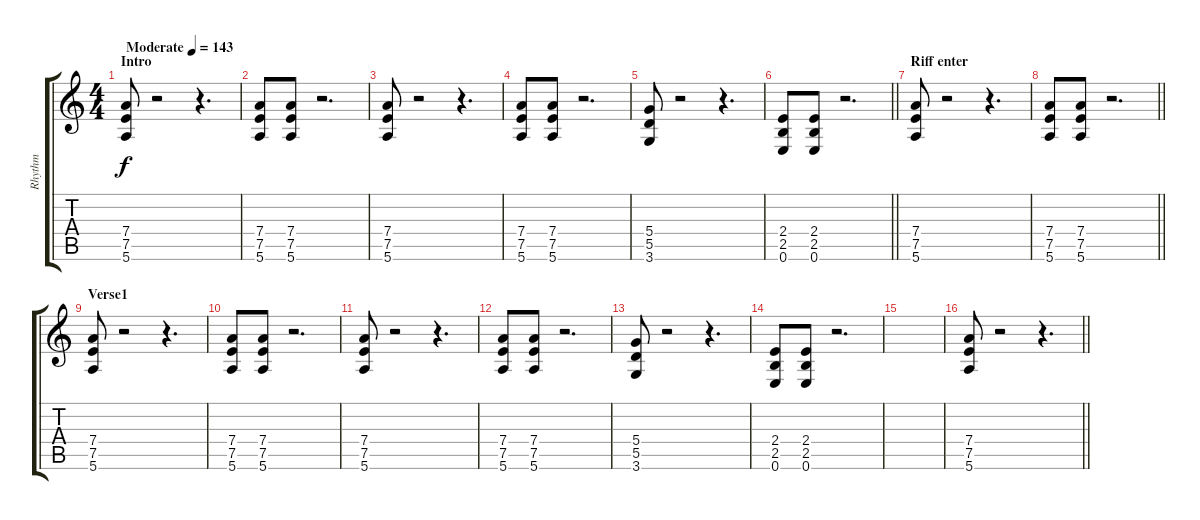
\track ("Rhythm" "Rhythm") {instrument distortionguitar}
\staff {score tabs}
\tuning (E4 B3 G3 D3 A2 E2) {hide}
\ts (4 4)
\section ("" "Intro")
\tempo (143 "Moderate")
\clef g2
\ks c
(7.4 7.5 5.6).8{dy f instrument distortionguitar} r.2 r.4{d} |
(7.4 7.5 5.6).8 (7.4 7.5 5.6).8 r.2{d} |
(7.4 7.5 5.6).8 r.2 r.4{d} |
(7.4 7.5 5.6).8 (7.4 7.5 5.6).8 r.2{d} |
(5.4 5.5 3.6).8 r.2 r.4{d} |
\barLineRight lightlight
(2.4 2.5 0.6).8 (2.4 2.5 0.6).8 r.2{d} |
\section ("" "Riff enter")
(7.4 7.5 5.6).8 r.2 r.4{d} |
\barLineRight lightlight
(7.4 7.5 5.6).8 (7.4 7.5 5.6).8 r.2{d} |
\section ("" "Verse1")
(7.4 7.5 5.6).8 r.2 r.4{d} |
(7.4 7.5 5.6).8 (7.4 7.5 5.6).8 r.2{d} |
(7.4 7.5 5.6).8 r.2 r.4{d} |
(7.4 7.5 5.6).8 (7.4 7.5 5.6).8 r.2{d} |
(5.4 5.5 3.6).8 r.2 r.4{d} |
(2.4 2.5 0.6).8 (2.4 2.5 0.6).8 r.2{d} |
|
\barLineRight lightlight
(7.4 7.5 5.6).8 r.2 r.4{d}
